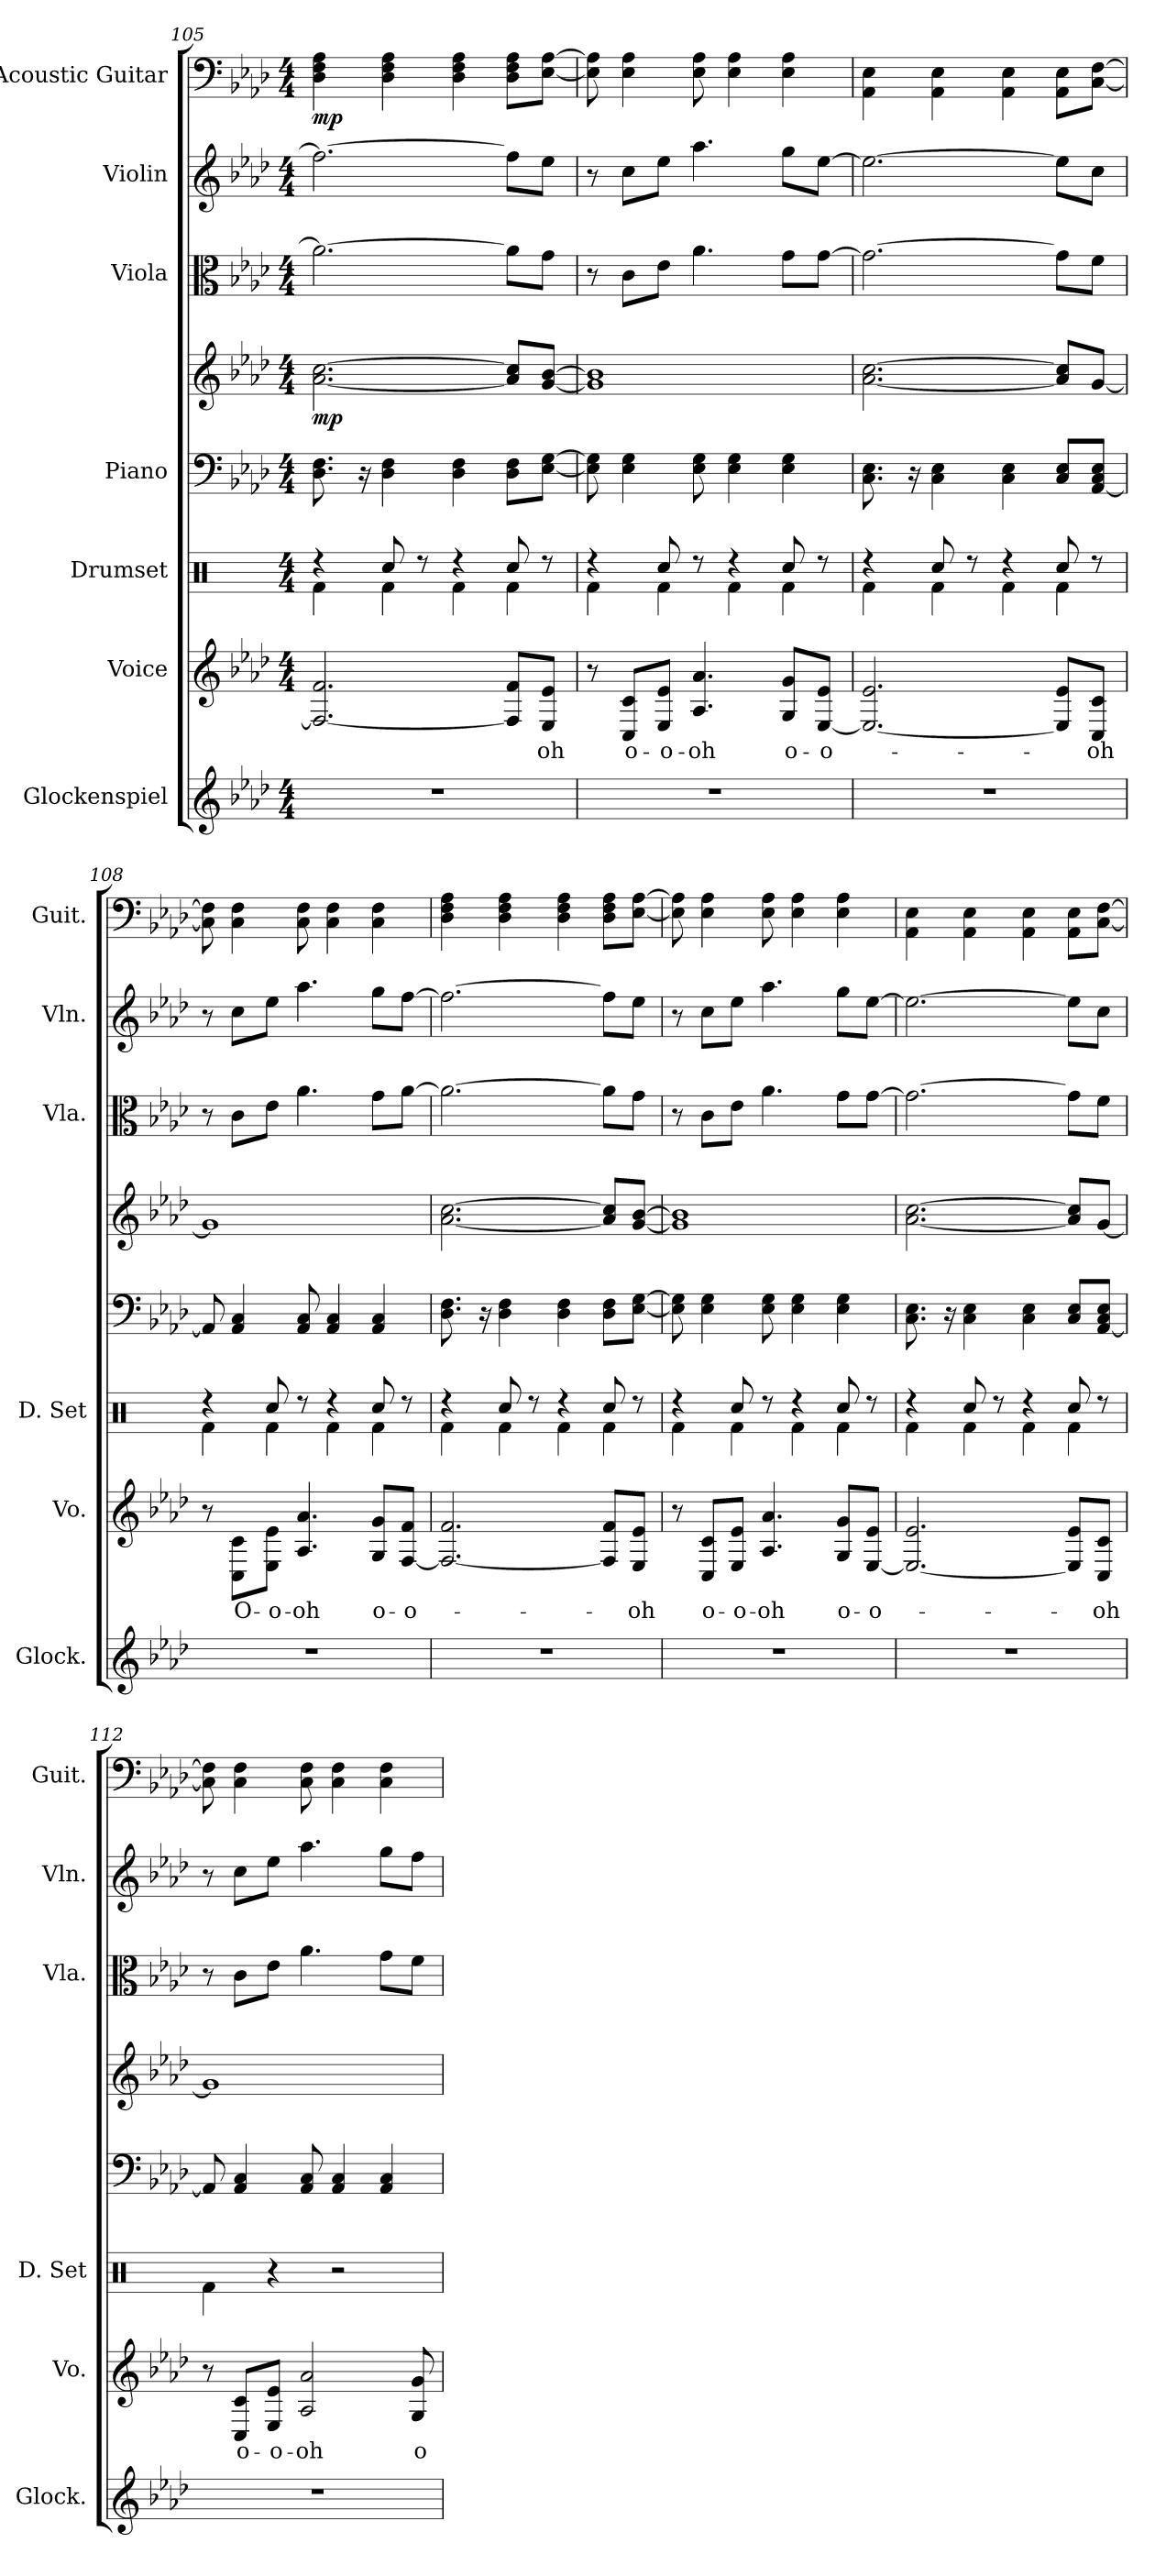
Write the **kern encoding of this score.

**kern	**kern	**text	**kern	**kern	**kern	**dynam	**kern	**kern	**kern	**dynam
*part7	*part6	*part6	*part5	*part4	*part4	*part4	*part3	*part2	*part1	*part1
*staff8	*staff7	*staff7	*staff6	*staff5	*staff4	*staff4/5	*staff3	*staff2	*staff1	*staff1
*I"Glockenspiel	*I"Voice	*	*I"Drumset	*I"Piano	*	*	*I"Viola	*I"Violin	*I"Acoustic Guitar	*
*I'Glock.	*I'Vo.	*	*I'D. Set	*	*	*	*I'Vla.	*I'Vln.	*I'Guit.	*
*clefG2	*clefG2	*	*clefX	*clefF4	*clefG2	*	*clefC3	*clefG2	*	*
*ITrd-14c-24	*	*	*	*	*	*	*	*	*	*
*k[b-e-a-d-]	*k[b-e-a-d-]	*	*k[]	*k[b-e-a-d-]	*k[b-e-a-d-]	*	*k[b-e-a-d-]	*k[b-e-a-d-]	*k[b-e-a-d-]	*
*M4/4	*M4/4	*	*M4/4	*M4/4	*M4/4	*	*M4/4	*M4/4	*M4/4	*
=105	=105	=105	=105	=105	=105	=105	=105	=105	=105	=105
*	*	*	*^	*	*	*	*	*	*	*
!	!	!	!	!	!	!	!LO:DY:b	!	!	!	!LO:DY:b
1r	2.F/_ 2.f/	.	4r	4Rf\	8.D-\ 8.F\	[2.a-\ [2.cc\	mp	2.a-\_	2.ff\_	4D-\ 4F\ 4A-\	mp
.	.	.	.	.	16r	.	.	.	.	.	.
.	.	.	8Rcc/	4Rf\	4D-\ 4F\	.	.	.	.	4D-\ 4F\ 4A-\	.
.	.	.	8r	.	.	.	.	.	.	.	.
.	.	.	4r	4Rf\	4D-\ 4F\	.	.	.	.	4D-\ 4F\ 4A-\	.
.	8F/] 8f/L	.	8Rcc/	4Rf\	8D-\ 8F\L	8a-/] 8cc/]L	.	8a-\L]	8ff\L]	8D-\ 8F\ 8A-\L	.
!	!	!LO:LY:b	!	!	!	!	!	!	!	!	!
.	8E-/ 8e-/J	-oh	8r	.	[8E-\ [8G\J	[8g/ [8b-/J	.	8g\J	8ee-\J	[8E-\ [8A-\J	.
=106	=106	=106	=106	=106	=106	=106	=106	=106	=106	=106	=106
1r	8r	.	4r	4Rf\	8E-\] 8G\]	1g] 1b-]	.	8r	8r	8E-\] 8A-\]	.
!	!	!LO:LY:b	!	!	!	!	!	!	!	!	!
.	8C/ 8c/L	o-	.	.	4E-\ 4G\	.	.	8c\L	8cc\L	4E-\ 4A-\	.
!	!	!LO:LY:b	!	!	!	!	!	!	!	!	!
.	8E-/ 8e-/J	-o-	8Rcc/	4Rf\	.	.	.	8e-\J	8ee-\J	.	.
!	!	!LO:LY:b	!	!	!	!	!	!	!	!	!
.	4.A-/ 4.a-/	-oh	8r	.	8E-\ 8G\	.	.	4.a-\	4.aa-\	8E-\ 8A-\	.
.	.	.	4r	4Rf\	4E-\ 4G\	.	.	.	.	4E-\ 4A-\	.
!	!	!LO:LY:b	!	!	!	!	!	!	!	!	!
.	8G/ 8g/L	o-	8Rcc/	4Rf\	4E-\ 4G\	.	.	8g\L	8gg\L	4E-\ 4A-\	.
!	!	!LO:LY:b	!	!	!	!	!	!	!	!	!
.	[8E-/ 8e-/J	-o-	8r	.	.	.	.	[8g\J	[8ee-\J	.	.
=107	=107	=107	=107	=107	=107	=107	=107	=107	=107	=107	=107
1r	2.E-/_ 2.e-/	.	4r	4Rf\	8.C\ 8.E-\	[2.a-\ [2.cc\	.	2.g\_	2.ee-\_	4AA-\ 4E-\	.
.	.	.	.	.	16r	.	.	.	.	.	.
.	.	.	8Rcc/	4Rf\	4C\ 4E-\	.	.	.	.	4AA-\ 4E-\	.
.	.	.	8r	.	.	.	.	.	.	.	.
.	.	.	4r	4Rf\	4C\ 4E-\	.	.	.	.	4AA-\ 4E-\	.
.	8E-/] 8e-/L	.	8Rcc/	4Rf\	8C/ 8E-/L	8a-/] 8cc/]L	.	8g\L]	8ee-\L]	8AA-\ 8E-\L	.
!	!	!LO:LY:b	!	!	!	!	!	!	!	!	!
.	8C/ 8c/J	-oh	8r	.	[8AA-/ 8C/ 8E-/J	[8g/J	.	8f\J	8cc\J	[8C\ [8F\J	.
!!LO:PB:g=z
=108	=108	=108	=108	=108	=108	=108	=108	=108	=108	=108	=108
1r	8r	.	4r	4Rf\	8AA-/]	1g]	.	8r	8r	8C\] 8F\]	.
!	!	!LO:LY:b	!	!	!	!	!	!	!	!	!
.	8C\ 8c\L	O-	.	.	4AA-/ 4C/	.	.	8c\L	8cc\L	4C\ 4F\	.
!	!	!LO:LY:b	!	!	!	!	!	!	!	!	!
.	8E-\ 8e-\J	-o-	8Rcc/	4Rf\	.	.	.	8e-\J	8ee-\J	.	.
!	!	!LO:LY:b	!	!	!	!	!	!	!	!	!
.	4.A-/ 4.a-/	-oh	8r	.	8AA-/ 8C/	.	.	4.a-\	4.aa-\	8C\ 8F\	.
.	.	.	4r	4Rf\	4AA-/ 4C/	.	.	.	.	4C\ 4F\	.
!	!	!LO:LY:b	!	!	!	!	!	!	!	!	!
.	8G/ 8g/L	o-	8Rcc/	4Rf\	4AA-/ 4C/	.	.	8g\L	8gg\L	4C\ 4F\	.
!	!	!LO:LY:b	!	!	!	!	!	!	!	!	!
.	[8F/ 8f/J	-o-	8r	.	.	.	.	[8a-\J	[8ff\J	.	.
=109	=109	=109	=109	=109	=109	=109	=109	=109	=109	=109	=109
1r	2.F/_ 2.f/	.	4r	4Rf\	8.D-\ 8.F\	[2.a-\ [2.cc\	.	2.a-\_	2.ff\_	4D-\ 4F\ 4A-\	.
.	.	.	.	.	16r	.	.	.	.	.	.
.	.	.	8Rcc/	4Rf\	4D-\ 4F\	.	.	.	.	4D-\ 4F\ 4A-\	.
.	.	.	8r	.	.	.	.	.	.	.	.
.	.	.	4r	4Rf\	4D-\ 4F\	.	.	.	.	4D-\ 4F\ 4A-\	.
.	8F/] 8f/L	.	8Rcc/	4Rf\	8D-\ 8F\L	8a-/] 8cc/]L	.	8a-\L]	8ff\L]	8D-\ 8F\ 8A-\L	.
!	!	!LO:LY:b	!	!	!	!	!	!	!	!	!
.	8E-/ 8e-/J	-oh	8r	.	[8E-\ [8G\J	[8g/ [8b-/J	.	8g\J	8ee-\J	[8E-\ [8A-\J	.
=110	=110	=110	=110	=110	=110	=110	=110	=110	=110	=110	=110
1r	8r	.	4r	4Rf\	8E-\] 8G\]	1g] 1b-]	.	8r	8r	8E-\] 8A-\]	.
!	!	!LO:LY:b	!	!	!	!	!	!	!	!	!
.	8C/ 8c/L	o-	.	.	4E-\ 4G\	.	.	8c\L	8cc\L	4E-\ 4A-\	.
!	!	!LO:LY:b	!	!	!	!	!	!	!	!	!
.	8E-/ 8e-/J	-o-	8Rcc/	4Rf\	.	.	.	8e-\J	8ee-\J	.	.
!	!	!LO:LY:b	!	!	!	!	!	!	!	!	!
.	4.A-/ 4.a-/	-oh	8r	.	8E-\ 8G\	.	.	4.a-\	4.aa-\	8E-\ 8A-\	.
.	.	.	4r	4Rf\	4E-\ 4G\	.	.	.	.	4E-\ 4A-\	.
!	!	!LO:LY:b	!	!	!	!	!	!	!	!	!
.	8G/ 8g/L	o-	8Rcc/	4Rf\	4E-\ 4G\	.	.	8g\L	8gg\L	4E-\ 4A-\	.
!	!	!LO:LY:b	!	!	!	!	!	!	!	!	!
.	[8E-/ 8e-/J	-o-	8r	.	.	.	.	[8g\J	[8ee-\J	.	.
=111	=111	=111	=111	=111	=111	=111	=111	=111	=111	=111	=111
1r	2.E-/_ 2.e-/	.	4r	4Rf\	8.C\ 8.E-\	[2.a-\ [2.cc\	.	2.g\_	2.ee-\_	4AA-\ 4E-\	.
.	.	.	.	.	16r	.	.	.	.	.	.
.	.	.	8Rcc/	4Rf\	4C\ 4E-\	.	.	.	.	4AA-\ 4E-\	.
.	.	.	8r	.	.	.	.	.	.	.	.
.	.	.	4r	4Rf\	4C\ 4E-\	.	.	.	.	4AA-\ 4E-\	.
.	8E-/] 8e-/L	.	8Rcc/	4Rf\	8C/ 8E-/L	8a-/] 8cc/]L	.	8g\L]	8ee-\L]	8AA-\ 8E-\L	.
!	!	!LO:LY:b	!	!	!	!	!	!	!	!	!
.	8C/ 8c/J	-oh	8r	.	[8AA-/ 8C/ 8E-/J	[8g/J	.	8f\J	8cc\J	[8C\ [8F\J	.
*	*	*	*v	*v	*	*	*	*	*	*	*
!!LO:PB:g=z
=112	=112	=112	=112	=112	=112	=112	=112	=112	=112	=112
1r	8r	.	4Rf\	8AA-/]	1g]	.	8r	8r	8C\] 8F\]	.
!	!	!LO:LY:b	!	!	!	!	!	!	!	!
.	8C/ 8c/L	o-	.	4AA-/ 4C/	.	.	8c\L	8cc\L	4C\ 4F\	.
!	!	!LO:LY:b	!	!	!	!	!	!	!	!
.	8E-/ 8e-/J	-o-	4r	.	.	.	8e-\J	8ee-\J	.	.
!	!	!LO:LY:b	!	!	!	!	!	!	!	!
.	2A-/ 2a-/	-oh	.	8AA-/ 8C/	.	.	4.a-\	4.aa-\	8C\ 8F\	.
.	.	.	2r	4AA-/ 4C/	.	.	.	.	4C\ 4F\	.
.	.	.	.	4AA-/ 4C/	.	.	8g\L	8gg\L	4C\ 4F\	.
!	!	!LO:LY:b	!	!	!	!	!	!	!	!
.	8G/ 8g/	o	.	.	.	.	8f\J	8ff\J	.	.
=	=	=	=	=	=	=	=	=	=	=
*-	*-	*-	*-	*-	*-	*-	*-	*-	*-	*-
